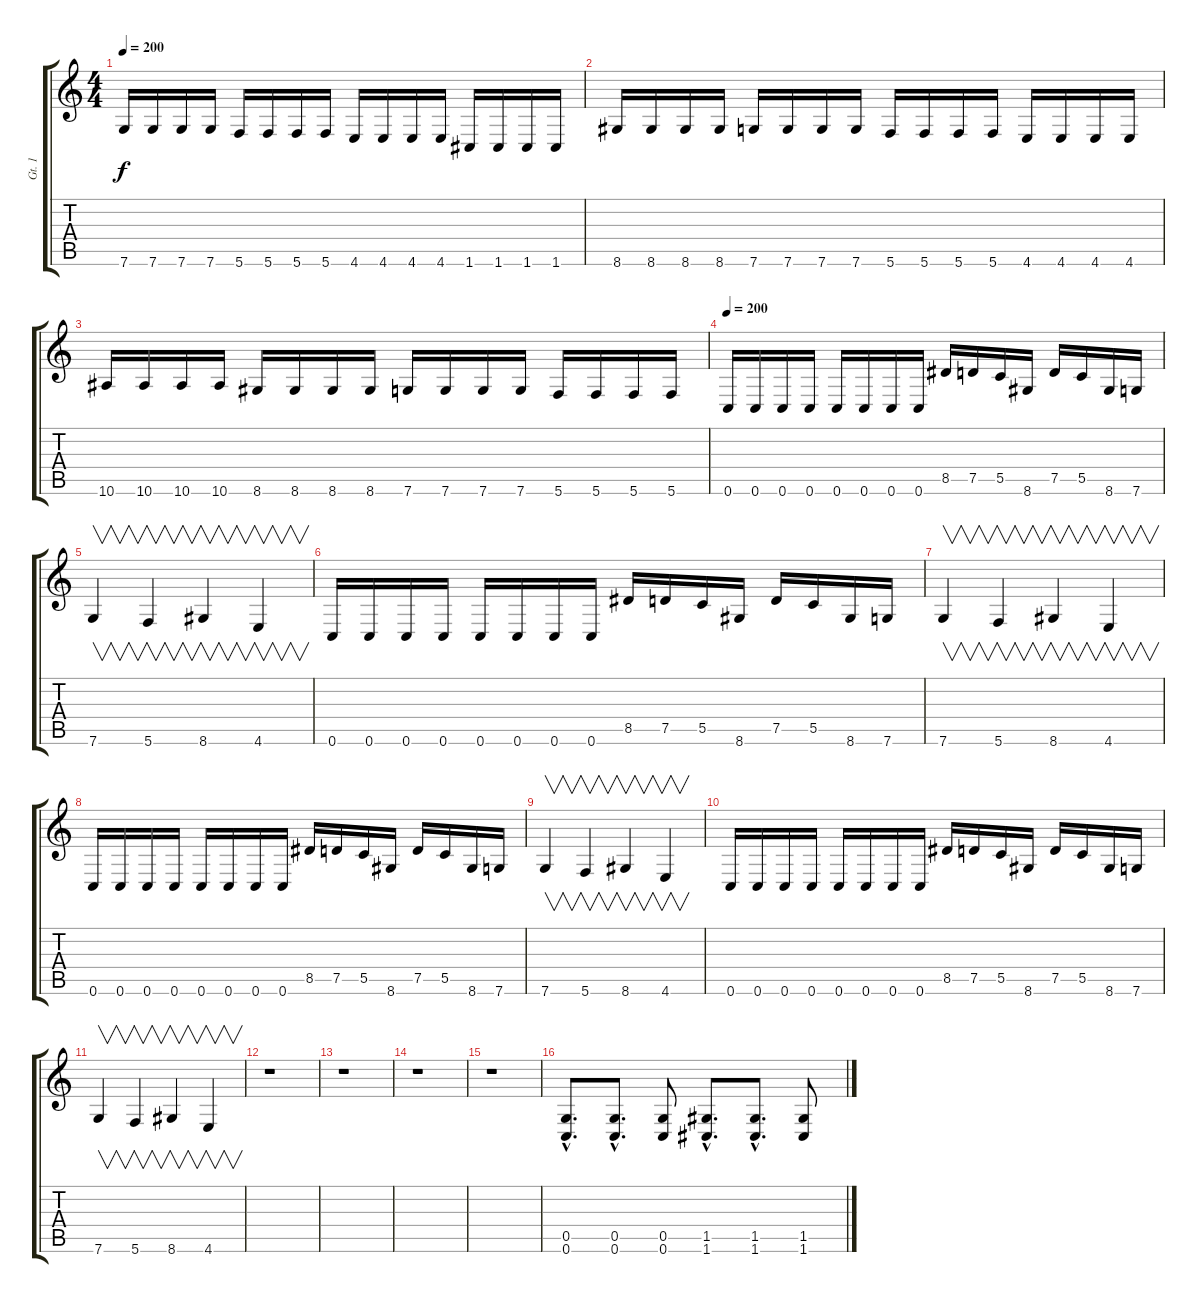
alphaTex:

\track ("Gt. 1" "Gt. 1") {instrument overdrivenguitar}
\staff {score tabs}
\tuning (D4 A3 F3 C3 G2 C2) {hide}
\ts (4 4)
\tempo 200
\clef g2
\ks c
7.6.16{dy f} 7.6.16 7.6.16 7.6.16 5.6.16 5.6.16 5.6.16 5.6.16 4.6.16 4.6.16 4.6.16 4.6.16 1.6.16 1.6.16 1.6.16 1.6.16 |
8.6.16 8.6.16 8.6.16 8.6.16 7.6.16 7.6.16 7.6.16 7.6.16 5.6.16 5.6.16 5.6.16 5.6.16 4.6.16 4.6.16 4.6.16 4.6.16 |
10.6.16 10.6.16 10.6.16 10.6.16 8.6.16 8.6.16 8.6.16 8.6.16 7.6.16 7.6.16 7.6.16 7.6.16 5.6.16 5.6.16 5.6.16 5.6.16 |
\tempo 200
0.6.16 0.6.16 0.6.16 0.6.16 0.6.16 0.6.16 0.6.16 0.6.16 8.5.16 7.5.16 5.5.16 8.6.16 7.5.16 5.5.16 8.6.16 7.6.16 |
7.6.4{v} 5.6.4{v} 8.6.4{v} 4.6.4{v} |
0.6.16 0.6.16 0.6.16 0.6.16 0.6.16 0.6.16 0.6.16 0.6.16 8.5.16 7.5.16 5.5.16 8.6.16 7.5.16 5.5.16 8.6.16 7.6.16 |
7.6.4{v} 5.6.4{v} 8.6.4{v} 4.6.4{v} |
0.6.16 0.6.16 0.6.16 0.6.16 0.6.16 0.6.16 0.6.16 0.6.16 8.5.16 7.5.16 5.5.16 8.6.16 7.5.16 5.5.16 8.6.16 7.6.16 |
7.6.4{v} 5.6.4{v} 8.6.4{v} 4.6.4{v} |
0.6.16 0.6.16 0.6.16 0.6.16 0.6.16 0.6.16 0.6.16 0.6.16 8.5.16 7.5.16 5.5.16 8.6.16 7.5.16 5.5.16 8.6.16 7.6.16 |
7.6.4{v} 5.6.4{v} 8.6.4{v} 4.6.4{v} |
r.1 |
r.1 |
r.1 |
r.1 |
(0.5{hac} 0.6{hac}).8{d} (0.5{hac} 0.6{hac}).8{d} (0.5 0.6).8 (1.5{hac} 1.6{hac}).8{d} (1.5{hac} 1.6{hac}).8{d} (1.5 1.6).8
